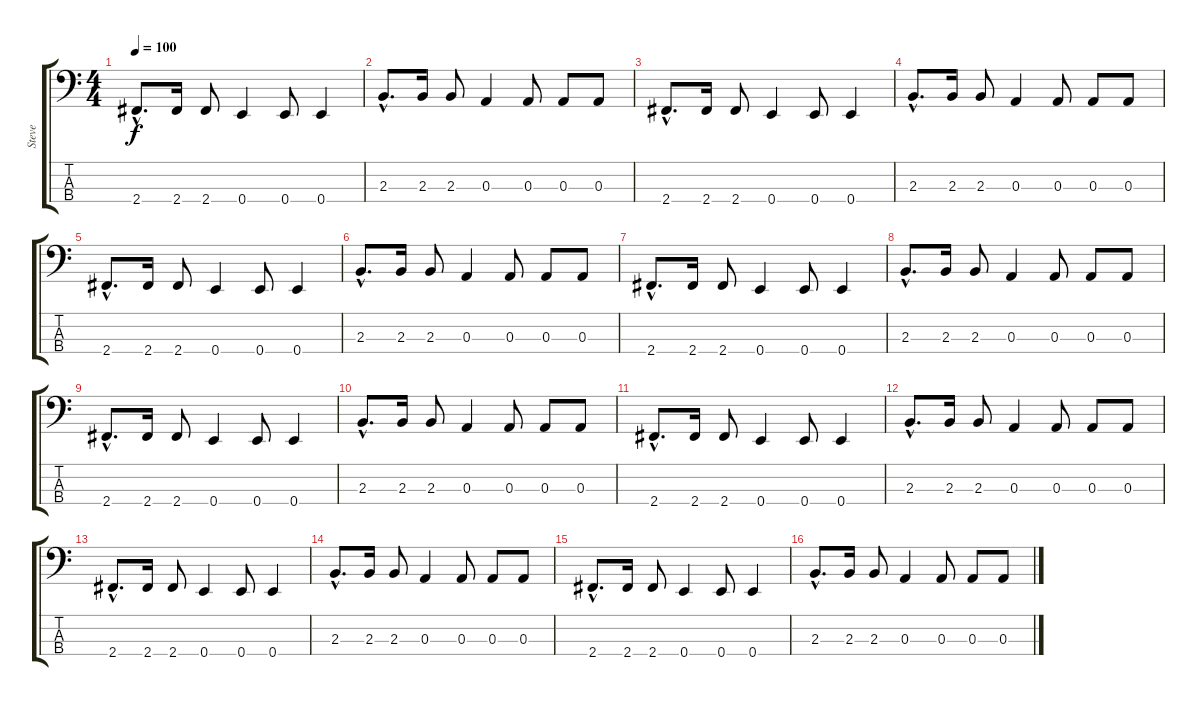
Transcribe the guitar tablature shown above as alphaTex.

\track ("Steve" "Steve") {instrument electricbasspick}
\staff {score tabs}
\tuning (G2 D2 A1 E1) {hide}
\ts (4 4)
\tempo 100
\clef f4
\ks c
2.4{hac}.8{d dy f} 2.4.16 2.4.8 0.4.4 0.4.8 0.4.4 |
2.3{hac}.8{d} 2.3.16 2.3.8 0.3.4 0.3.8 0.3.8 0.3.8 |
2.4{hac}.8{d} 2.4.16 2.4.8 0.4.4 0.4.8 0.4.4 |
2.3{hac}.8{d} 2.3.16 2.3.8 0.3.4 0.3.8 0.3.8 0.3.8 |
2.4{hac}.8{d} 2.4.16 2.4.8 0.4.4 0.4.8 0.4.4 |
2.3{hac}.8{d} 2.3.16 2.3.8 0.3.4 0.3.8 0.3.8 0.3.8 |
2.4{hac}.8{d} 2.4.16 2.4.8 0.4.4 0.4.8 0.4.4 |
2.3{hac}.8{d} 2.3.16 2.3.8 0.3.4 0.3.8 0.3.8 0.3.8 |
2.4{hac}.8{d} 2.4.16 2.4.8 0.4.4 0.4.8 0.4.4 |
2.3{hac}.8{d} 2.3.16 2.3.8 0.3.4 0.3.8 0.3.8 0.3.8 |
2.4{hac}.8{d} 2.4.16 2.4.8 0.4.4 0.4.8 0.4.4 |
2.3{hac}.8{d} 2.3.16 2.3.8 0.3.4 0.3.8 0.3.8 0.3.8 |
2.4{hac}.8{d} 2.4.16 2.4.8 0.4.4 0.4.8 0.4.4 |
2.3{hac}.8{d} 2.3.16 2.3.8 0.3.4 0.3.8 0.3.8 0.3.8 |
2.4{hac}.8{d} 2.4.16 2.4.8 0.4.4 0.4.8 0.4.4 |
2.3{hac}.8{d} 2.3.16 2.3.8 0.3.4 0.3.8 0.3.8 0.3.8
